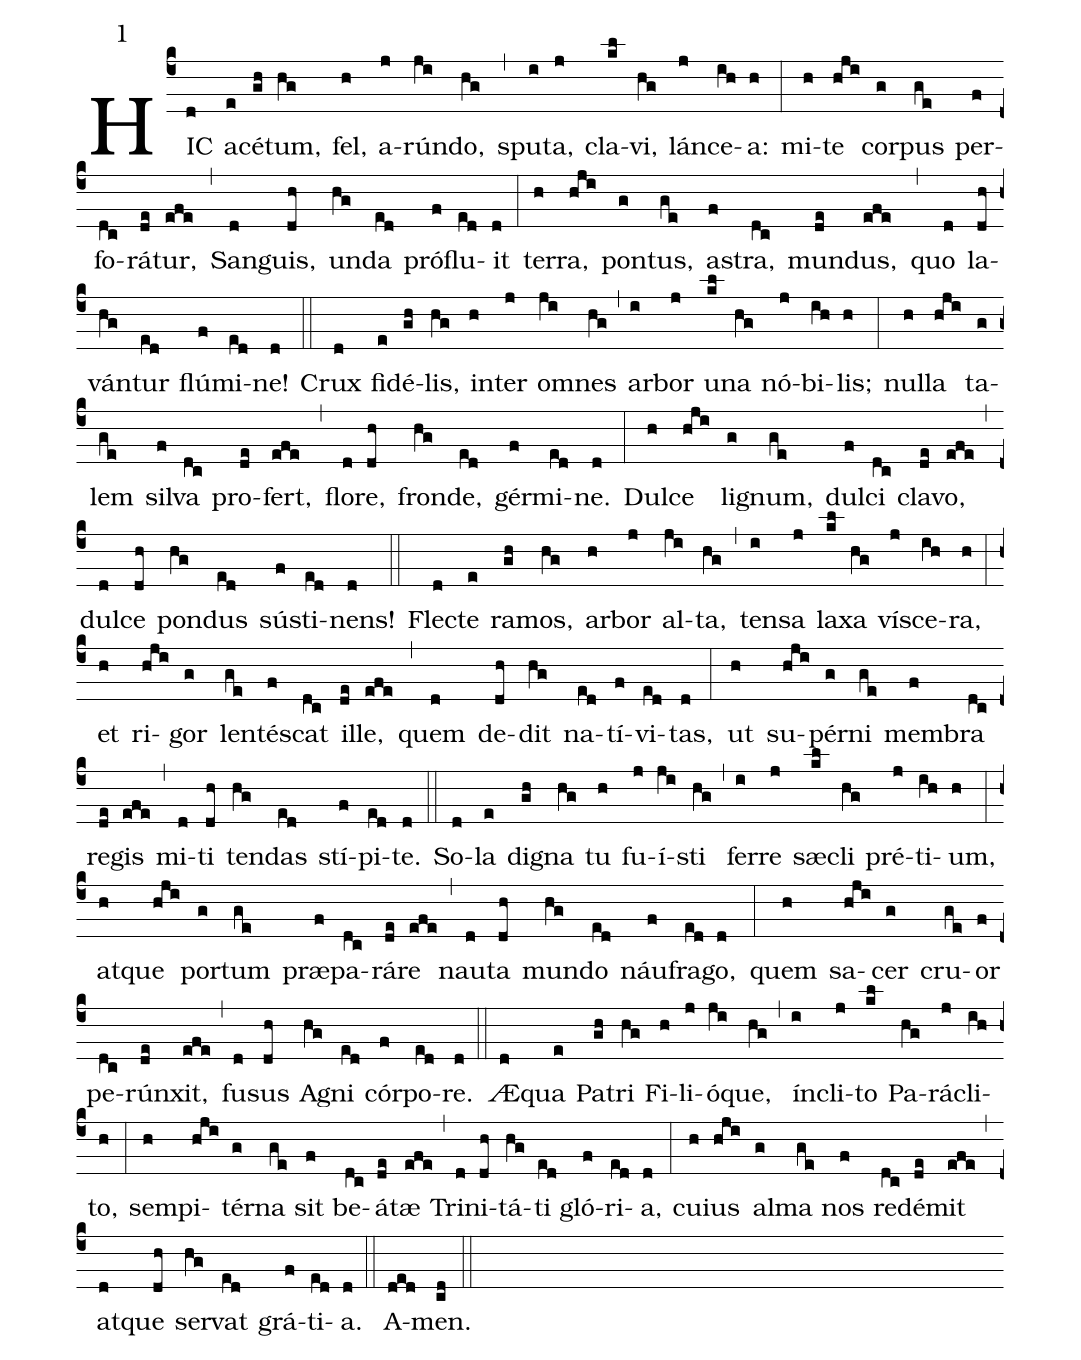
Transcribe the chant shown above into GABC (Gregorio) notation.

mode: 1;
%%
(c4)
HIC(d) a(e)cé(gh)tum,(hg) fel,(h) a(j)rún(ji)do,(hg) (,)
spu(i)ta,(j) cla(kl)vi,(hg) lán(j)ce(ih)a:(h) (:)
mi(h)te(hji) cor(g)pus(ge) per(f)fo(dc)rá(de)tur,(efe) (,)
San(d)guis,(dh) un(hg)da(ed) pró(f)flu(ed)it(d) (:)
ter(h)ra,(hji) pon(g)tus,(ge) a(f)stra,(dc) mun(de)dus,(efe) (,)
quo(d) la(dh)ván(hg)tur(ed) flú(f)mi(ed)ne!(d) (::)

Crux(d) fi(e)dé(gh)lis,(hg)
in(h)ter(j) om(ji)nes(hg) (,)
ar(i)bor(j) u(kl)na(hg) nó(j)bi(ih)lis;(h) (:)
nul(h)la(hji) ta(g)lem(ge) sil(f)va(dc) pro(de)fert,(efe) (,)
flo(d)re,(dh) fron(hg)de,(ed) gér(f)mi(ed)ne.(d) (:)
Dul(h)ce(hji) li(g)gnum,(ge) dul(f)ci(dc) cla(de)vo,(efe) (,)
dul(d)ce(dh) pon(hg)dus(ed) sú(f)sti(ed)nens!(d) (::)

Fle(d)cte(e) ra(gh)mos,(hg) ar(h)bor(j) al(ji)ta,(hg) (,)
ten(i)sa(j) la(kl)xa(hg) ví(j)sce(ih)ra,(h) (:)
et(h) ri(hji)gor(g) len(ge)té(f)scat(dc) il(de)le,(efe) (,)
quem(d) de(dh)dit(hg) na(ed)tí(f)vi(ed)tas,(d) (:)
ut(h) su(hji)pér(g)ni(ge) mem(f)bra(dc) re(de)gis(efe) (,)
mi(d)ti(dh) ten(hg)das(ed) stí(f)pi(ed)te.(d) (::)

So(d)la(e) di(gh)gna(hg) tu(h) fu(j)í(ji)sti(hg) (,)
fer(i)re(j) sæ(kl)cli(hg) pré(j)ti(ih)um,(h) (:)
at(h)que(hji) por(g)tum(ge) præ(f)pa(dc)rá(de)re(efe) (,)
nau(d)ta(dh) mun(hg)do(ed) náu(f)fra(ed)go,(d) (:)
quem(h) sa(hji)cer(g) cru(ge)or(f) pe(dc)rún(de)xit,(efe) (,)
fu(d)sus(dh) A(hg)gni(ed) cór(f)po(ed)re.(d) (::)

Æ(d)qua(e) Pa(gh)tri(hg) Fi(h)li(j)ó(ji)que,(hg) (,)
ín(i)cli(j)to(kl) Pa(hg)rá(j)cli(ih)to,(h) (:)
sem(h)pi(hji)tér(g)na(ge) sit(f) be(dc)á(de)tæ(efe) (,)
Tri(d)ni(dh)tá(hg)ti(ed) gló(f)ri(ed)a,(d) (:)
cu(h)ius(hji) al(g)ma(ge) nos(f) re(dc)dé(de)mit(efe) (,)
at(d)que(dh) ser(hg)vat(ed) grá(f)ti(ed)a.(d) (::)

A(ded)men.(cd) (::)
